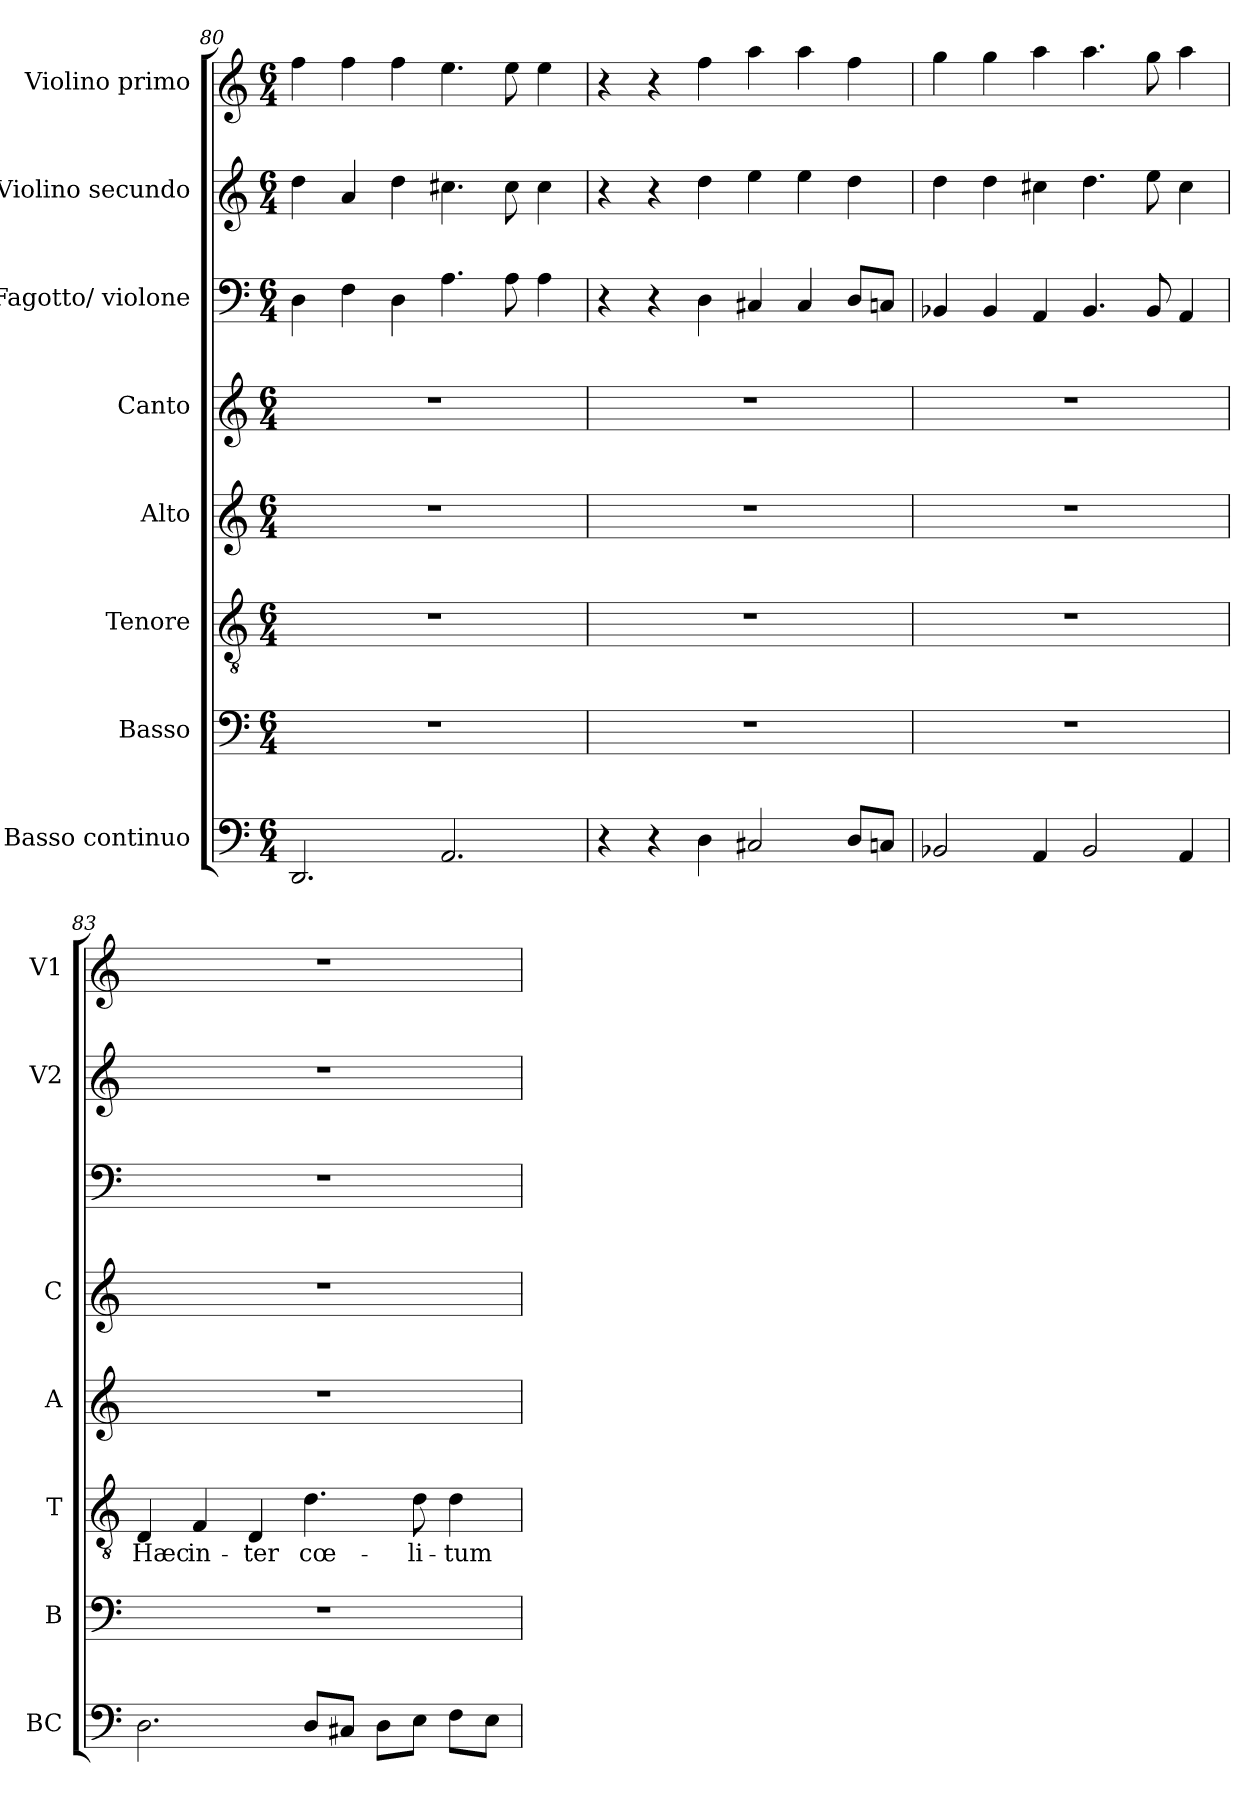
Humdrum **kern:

**kern	**kern	**kern	**text	**kern	**kern	**kern	**kern	**kern
*part8	*part7	*part6	*part6	*part5	*part4	*part3	*part2	*part1
*staff8	*staff7	*staff6	*staff6	*staff5	*staff4	*staff3	*staff2	*staff1
*I"Basso continuo	*I"Basso	*I"Tenore	*	*I"Alto	*I"Canto	*I"Fagotto/ violone	*I"Violino secundo	*I"Violino primo
*I'BC	*I'B	*I'T	*	*I'A	*I'C	*	*I'V2	*I'V1
!!LO:PB:g=z
*clefF4	*clefF4	*clefGv2	*	*clefG2	*clefG2	*clefF4	*clefG2	*clefG2
*k[]	*k[]	*k[]	*	*k[]	*k[]	*k[]	*k[]	*k[]
*C:	*C:	*C:	*	*C:	*C:	*C:	*C:	*C:
*M6/4	*M6/4	*M6/4	*	*M6/4	*M6/4	*M6/4	*M6/4	*M6/4
=80	=80	=80	=80	=80	=80	=80	=80	=80
2.DD/	1.r	1.r	.	1.r	1.r	4D\	4dd\	4ff\
.	.	.	.	.	.	4F\	4a/	4ff\
.	.	.	.	.	.	4D\	4dd\	4ff\
2.AA/	.	.	.	.	.	4.A\	4.cc#X\	4.ee\
.	.	.	.	.	.	8A\	8cc#\	8ee\
.	.	.	.	.	.	4A\	4cc#\	4ee\
=81	=81	=81	=81	=81	=81	=81	=81	=81
4r	1.r	1.r	.	1.r	1.r	4r	4r	4r
4r	.	.	.	.	.	4r	4r	4r
4D\	.	.	.	.	.	4D\	4dd\	4ff\
2C#X/	.	.	.	.	.	4C#X/	4ee\	4aa\
.	.	.	.	.	.	4C#/	4ee\	4aa\
8D/L	.	.	.	.	.	8D/L	4dd\	4ff\
8Cn/J	.	.	.	.	.	8Cn/J	.	.
=82	=82	=82	=82	=82	=82	=82	=82	=82
2BB-X/	1.r	1.r	.	1.r	1.r	4BB-X/	4dd\	4gg\
.	.	.	.	.	.	4BB-/	4dd\	4gg\
4AA/	.	.	.	.	.	4AA/	4cc#X\	4aa\
2BB-/	.	.	.	.	.	4.BB-/	4.dd\	4.aa\
.	.	.	.	.	.	8BB-/	8ee\	8gg\
4AA/	.	.	.	.	.	4AA/	4cc#\	4aa\
=83	=83	=83	=83	=83	=83	=83	=83	=83
!	!	!	!LO:LY:b	!	!	!	!	!
2.D\	1.r	4D/	Hæc	1.r	1.r	1.r	1.r	1.r
!	!	!	!LO:LY:b	!	!	!	!	!
.	.	4F/	in-	.	.	.	.	.
!	!	!	!LO:LY:b	!	!	!	!	!
.	.	4D/	-ter	.	.	.	.	.
!	!	!	!LO:LY:b	!	!	!	!	!
8D/L	.	4.d\	cœ-	.	.	.	.	.
8C#X/J	.	.	.	.	.	.	.	.
8D\L	.	.	.	.	.	.	.	.
!	!	!	!LO:LY:b	!	!	!	!	!
8E\J	.	8d\	-li-	.	.	.	.	.
!	!	!	!LO:LY:b	!	!	!	!	!
8F\L	.	4d\	-tum	.	.	.	.	.
8E\J	.	.	.	.	.	.	.	.
=	=	=	=	=	=	=	=	=
*-	*-	*-	*-	*-	*-	*-	*-	*-
